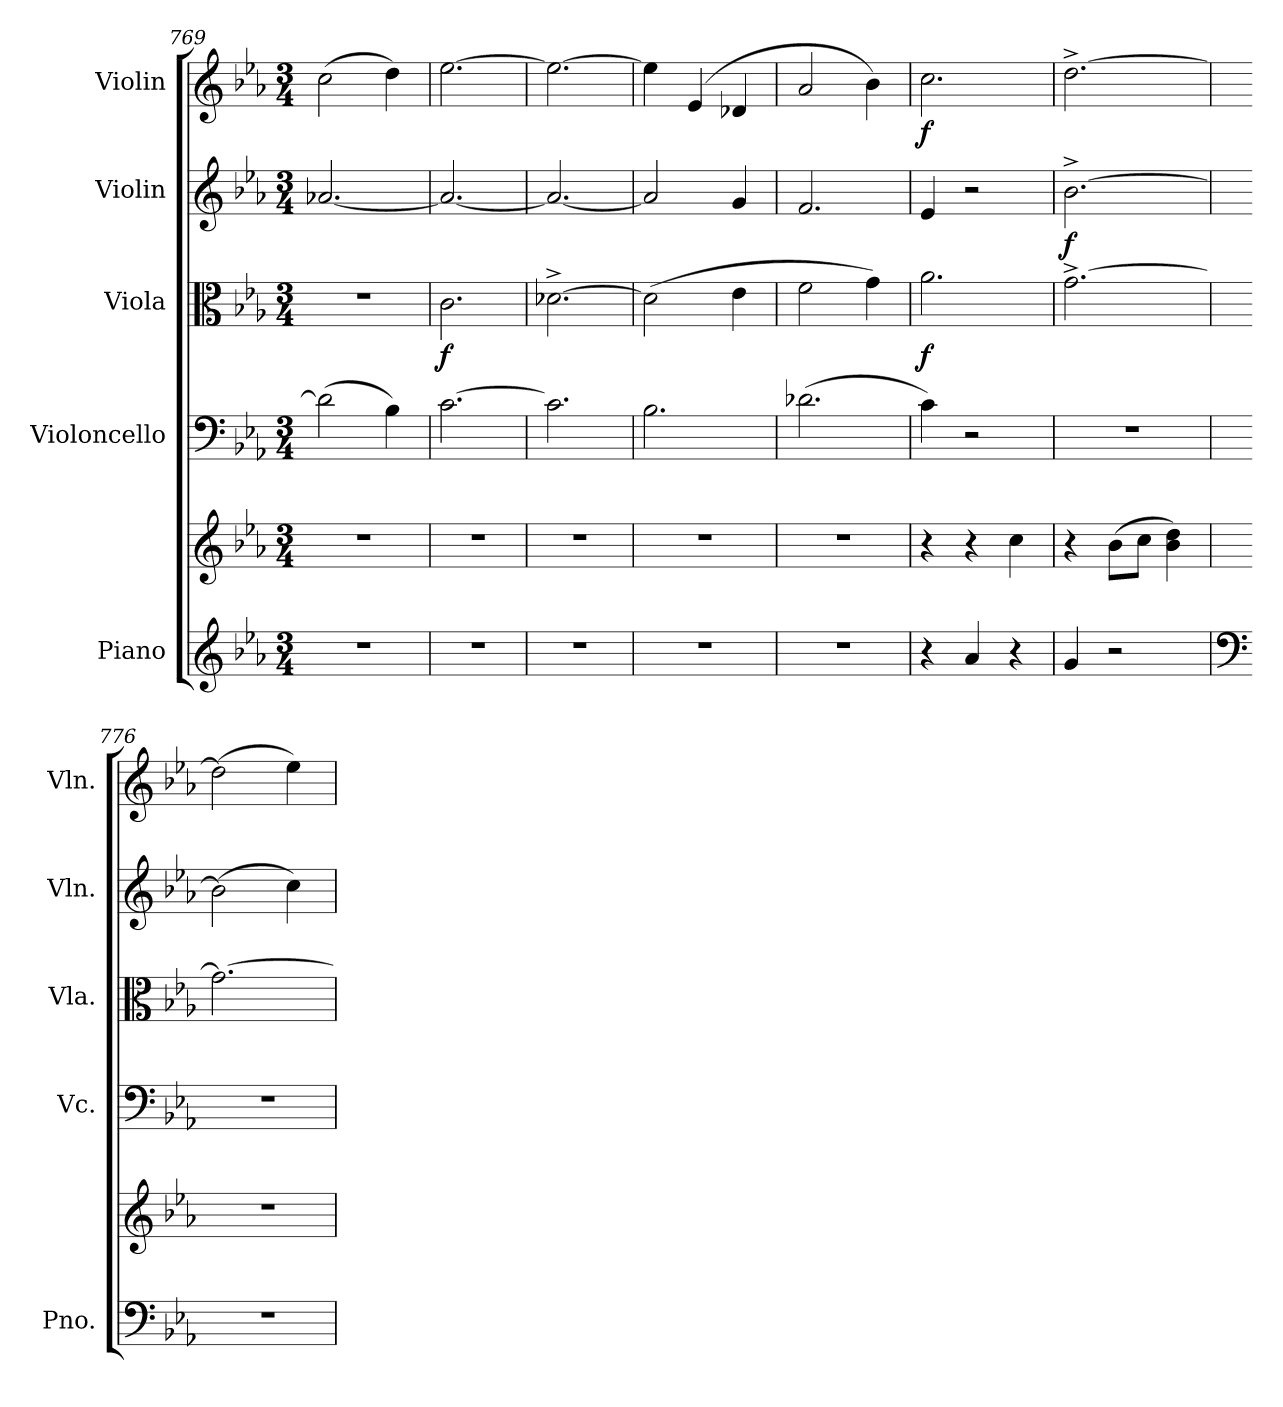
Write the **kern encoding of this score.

**kern	**kern	**kern	**kern	**dynam	**kern	**dynam	**kern	**dynam
*part5	*part5	*part4	*part3	*part3	*part2	*part2	*part1	*part1
*staff6	*staff5	*staff4	*staff3	*staff3	*staff2	*staff2	*staff1	*staff1
*I"Piano	*	*I"Violoncello	*I"Viola	*	*I"Violin	*	*I"Violin	*
*I'Pno.	*	*I'Vc.	*I'Vla.	*	*I'Vln.	*	*I'Vln.	*
*clefG2	*clefG2	*clefF4	*clefC3	*	*clefG2	*	*clefG2	*
*k[b-e-a-]	*k[b-e-a-]	*k[b-e-a-]	*k[b-e-a-]	*	*k[b-e-a-]	*	*k[b-e-a-]	*
*M3/4	*M3/4	*M3/4	*M3/4	*	*M3/4	*	*M3/4	*
=769	=769	=769	=769	=769	=769	=769	=769	=769
2.r	2.r	(2d\]	2.r	.	[2.a-X/	.	(2cc\	.
.	.	4B-\)	.	.	.	.	4dd\)	.
=770	=770	=770	=770	=770	=770	=770	=770	=770
!	!	!	!	!LO:DY:b	!	!	!	!
2.r	2.r	[2.c\	2.c\	f	2.a-/_	.	[2.ee-\	.
!!LO:PB:g=z
=771	=771	=771	=771	=771	=771	=771	=771	=771
2.r	2.r	2.c\]	[2.d-X^\	.	2.a-/_	.	2.ee-\_	.
=772	=772	=772	=772	=772	=772	=772	=772	=772
2.r	2.r	2.B-\	(2d-\]	.	2a-/]	.	4ee-\]	.
.	.	.	.	.	.	.	(4e-/	.
.	.	.	4e-\	.	4g/	.	4d-X/	.
=773	=773	=773	=773	=773	=773	=773	=773	=773
2.r	2.r	(2.d-X\	2f\	.	2.f/	.	2a-/	.
.	.	.	4g\)	.	.	.	4b-\)	.
=774	=774	=774	=774	=774	=774	=774	=774	=774
!	!	!	!	!LO:DY:b	!	!	!	!LO:DY:b
4r	4r	4c\)	2.a-\	f	4e-/	.	2.cc\	f
4a-/	4r	2r	.	.	2r	.	.	.
4r	4cc\	.	.	.	.	.	.	.
=775	=775	=775	=775	=775	=775	=775	=775	=775
!	!	!	!	!	!	!LO:DY:b	!	!
4g/	4r	2.r	[2.g^\	.	[2.b-^\	f	[2.dd^\	.
2r	(8b-\L	.	.	.	.	.	.	.
.	8cc\J	.	.	.	.	.	.	.
.	4b-\ 4dd\)	.	.	.	.	.	.	.
=776	=776	=776	=776	=776	=776	=776	=776	=776
*clefF4	*	*	*	*	*	*	*	*
2.r	2.r	2.r	2.g\_	.	(2b-\]	.	(2dd\]	.
.	.	.	.	.	4cc\)	.	4ee-\)	.
=	=	=	=	=	=	=	=	=
*-	*-	*-	*-	*-	*-	*-	*-	*-
